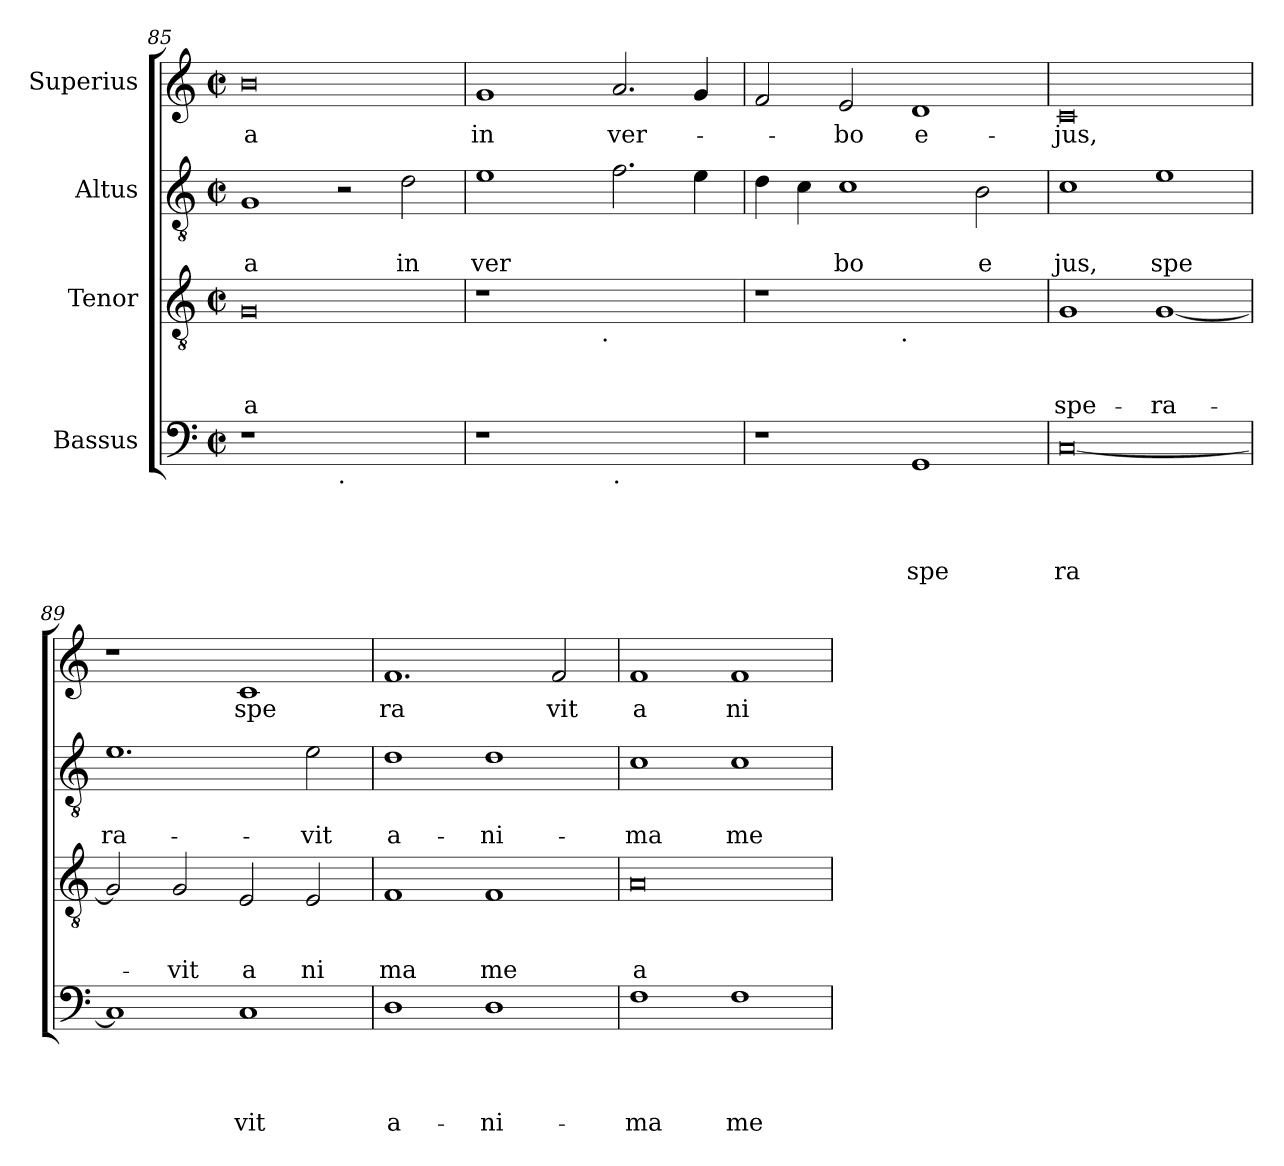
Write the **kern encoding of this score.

**kern	**text	**text	**text	**text	**kern	**text	**text	**text	**kern	**text	**text	**kern	**text
*part4	*part4	*part4	*part4	*part4	*part3	*part3	*part3	*part3	*part2	*part2	*part2	*part1	*part1
*staff4	*staff4	*staff4	*staff4	*staff4	*staff3	*staff3	*staff3	*staff3	*staff2	*staff2	*staff2	*staff1	*staff1
*I"Bassus	*	*	*	*	*I"Tenor	*	*	*	*I"Altus	*	*	*I"Superius	*
*clefF4	*	*	*	*	*clefGv2	*	*	*	*clefGv2	*	*	*clefG2	*
*k[]	*	*	*	*	*k[]	*	*	*	*k[]	*	*	*k[]	*
*C:	*	*	*	*	*C:	*	*	*	*C:	*	*	*C:	*
*M2/2	*	*	*	*	*M2/2	*	*	*	*M2/2	*	*	*M2/2	*
*met(c|)	*	*	*	*	*met(c|)	*	*	*	*met(c|)	*	*	*met(c|)	*
=85	=85	=85	=85	=85	=85	=85	=85	=85	=85	=85	=85	=85	=85
!	!	!	!	!	!	!	!	!LO:LY:b	!	!	!LO:LY:b	!	!LO:LY:b
1r	.	.	.	.	0G	.	.	-a	1G	.	a	0b	-a
!LO:TX:b:t=.	!	!	!	!	!	!	!	!	!	!	!	!	!
1ryy	.	.	.	.	.	.	.	.	2r	.	.	.	.
!	!	!	!	!	!	!	!	!	!	!	!LO:LY:b	!	!
.	.	.	.	.	.	.	.	.	2d\	.	in	.	.
=86	=86	=86	=86	=86	=86	=86	=86	=86	=86	=86	=86	=86	=86
!	!	!	!	!	!	!	!	!	!	!	!LO:LY:b	!	!LO:LY:b
*	*	*	*	*	*^	*	*	*	*	*	*	*	*
1r	.	.	.	.	1r	2ryy	.	.	.	1e	.	ver	1g	in
.	.	.	.	.	.	4...ryy	.	.	.	.	.	.	.	.
!	!	!	!	!	!	!LO:TX:b:t=.	!	!	!	!	!	!	!	!
.	.	.	.	.	.	1ryy	.	.	.	.	.	.	.	.
!LO:TX:b:t=.	!	!	!	!	!	!	!	!	!	!	!	!	!	!
!	!	!	!	!	!	!	!	!	!	!	!	!	!	!LO:LY:b
1ryy	.	.	.	.	1ryy	.	.	.	.	2.f\	.	.	2.a/	ver-
.	.	.	.	.	.	.	.	.	.	4e\	.	.	4g/	.
.	.	.	.	.	.	32ryy	.	.	.	.	.	.	.	.
=87	=87	=87	=87	=87	=87	=87	=87	=87	=87	=87	=87	=87	=87	=87
1r	.	.	.	.	1r	2ryy	.	.	.	4d\	.	.	2f/	.
.	.	.	.	.	.	.	.	.	.	4c\	.	.	.	.
!	!	!	!	!	!	!	!	!	!	!	!	!LO:LY:b	!	!LO:LY:b
.	.	.	.	.	.	4...ryy	.	.	.	1c	.	bo	2e/	-bo
!	!	!	!	!	!	!LO:TX:b:t=.	!	!	!	!	!	!	!	!
.	.	.	.	.	.	1ryy	.	.	.	.	.	.	.	.
!	!	!	!	!LO:LY:b	!	!	!	!	!	!	!	!	!	!LO:LY:b
1GG	.	.	.	spe	1ryy	.	.	.	.	.	.	.	1d	e-
!	!	!	!	!	!	!	!	!	!	!	!	!LO:LY:b	!	!
.	.	.	.	.	.	.	.	.	.	2B\	.	e	.	.
.	.	.	.	.	.	32ryy	.	.	.	.	.	.	.	.
=88	=88	=88	=88	=88	=88	=88	=88	=88	=88	=88	=88	=88	=88	=88
!	!	!	!	!LO:LY:b	!	!	!	!	!LO:LY:b	!	!	!LO:LY:b	!	!LO:LY:b
*	*	*	*	*	*v	*v	*	*	*	*	*	*	*	*
[>0C	.	.	.	ra	1G	.	.	spe-	1c	.	jus,	0c	-jus,
!	!	!	!	!	!	!	!	!LO:LY:b	!	!	!LO:LY:b	!	!
.	.	.	.	.	[>1G	.	.	-ra-	1e	.	spe	.	.
!!LO:PB:g=z
=89	=89	=89	=89	=89	=89	=89	=89	=89	=89	=89	=89	=89	=89
!	!	!	!	!	!	!	!	!	!	!	!LO:LY:b	!	!
1C]	.	.	.	.	2G/]	.	.	.	1.e	.	ra-	1r	.
!	!	!	!	!	!	!	!	!LO:LY:b	!	!	!	!	!
.	.	.	.	.	2G/	.	.	-vit	.	.	.	.	.
!	!	!	!	!LO:LY:b	!	!	!	!LO:LY:b	!	!	!	!	!LO:LY:b
1C	.	.	.	vit	2E/	.	.	a	.	.	.	1c	spe
!	!	!	!	!	!	!	!	!LO:LY:b	!	!	!LO:LY:b	!	!
.	.	.	.	.	2E/	.	.	ni	2e\	.	-vit	.	.
=90	=90	=90	=90	=90	=90	=90	=90	=90	=90	=90	=90	=90	=90
!	!	!	!	!LO:LY:b	!	!	!	!LO:LY:b	!	!	!LO:LY:b	!	!LO:LY:b
1D	.	.	.	a-	1F	.	.	ma	1d	.	a-	1.f	ra
!	!	!	!	!LO:LY:b	!	!	!	!LO:LY:b	!	!	!LO:LY:b	!	!
1D	.	.	.	-ni-	1F	.	.	me	1d	.	-ni-	.	.
!	!	!	!	!	!	!	!	!	!	!	!	!	!LO:LY:b
.	.	.	.	.	.	.	.	.	.	.	.	2f/	vit
=91	=91	=91	=91	=91	=91	=91	=91	=91	=91	=91	=91	=91	=91
!	!	!	!	!LO:LY:b	!	!	!	!LO:LY:b	!	!	!LO:LY:b	!	!LO:LY:b
1F	.	.	.	-ma	0A	.	.	a	1c	.	-ma	1f	a
!	!	!	!	!LO:LY:b	!	!	!	!	!	!	!LO:LY:b	!	!LO:LY:b
1F	.	.	.	me-	.	.	.	.	1c	.	me-	1f	ni
=	=	=	=	=	=	=	=	=	=	=	=	=	=
*-	*-	*-	*-	*-	*-	*-	*-	*-	*-	*-	*-	*-	*-
